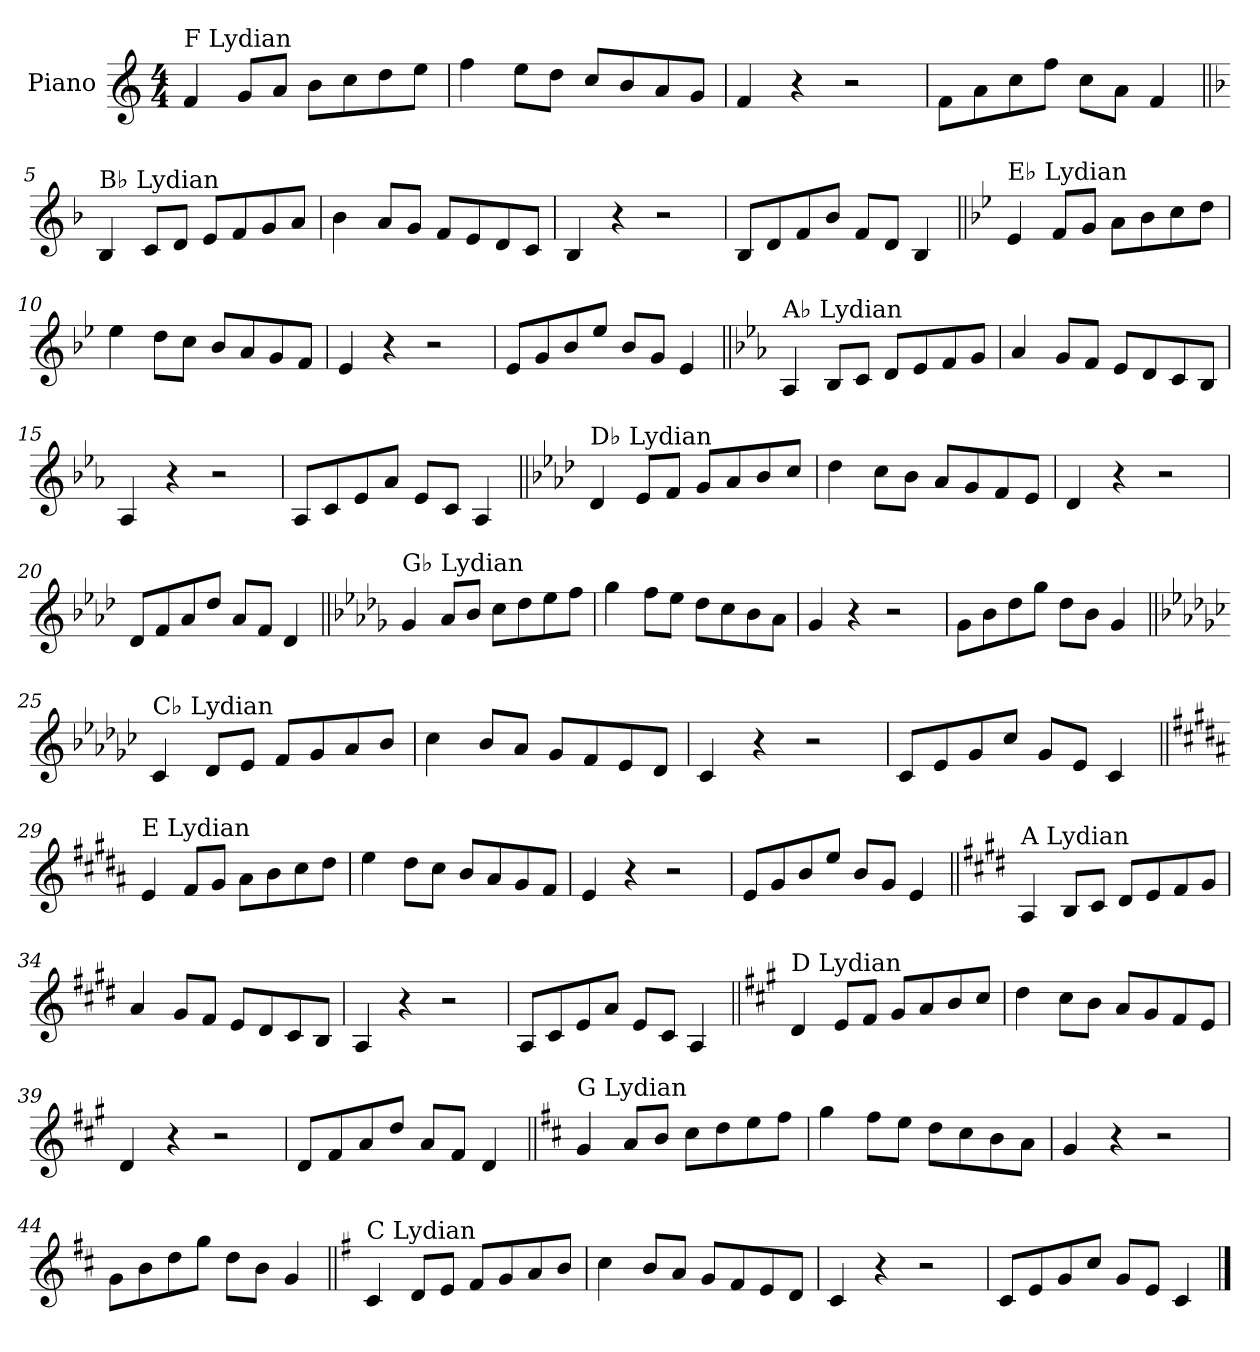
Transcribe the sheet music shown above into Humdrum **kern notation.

**kern
*part1
*staff1
*I"Piano
*I'Pno.
*clefG2
*k[]
*M4/4
=1
!LO:TX:a:t=F Lydian
4f/
8g/L
8a/J
8b\L
8cc\
8dd\
8ee\J
=2
4ff\
8ee\L
8dd\J
8cc/L
8b/
8a/
8g/J
=3
4f/
4r
2r
=4
8f\L
8a\
8cc\
8ff\J
8cc\L
8a\J
4f/
!!LO:LB:g=z
=5||
*k[b-]
!LO:TX:a:t=B♭ Lydian
4B-/
8c/L
8d/J
8e/L
8f/
8g/
8a/J
=6
4b-\
8a/L
8g/J
8f/L
8e/
8d/
8c/J
=7
4B-/
4r
2r
=8
8B-/L
8d/
8f/
8b-/J
8f/L
8d/J
4B-/
!!LO:LB:g=z
=9||
*k[b-e-]
!LO:TX:a:t=E♭ Lydian
4e-/
8f/L
8g/J
8a\L
8b-\
8cc\
8dd\J
=10
4ee-\
8dd\L
8cc\J
8b-/L
8a/
8g/
8f/J
=11
4e-/
4r
2r
=12
8e-/L
8g/
8b-/
8ee-/J
8b-/L
8g/J
4e-/
!!LO:LB:g=z
=13||
*k[b-e-a-]
!LO:TX:a:t=A♭ Lydian
4A-/
8B-/L
8c/J
8d/L
8e-/
8f/
8g/J
=14
4a-/
8g/L
8f/J
8e-/L
8d/
8c/
8B-/J
=15
4A-/
4r
2r
=16
8A-/L
8c/
8e-/
8a-/J
8e-/L
8c/J
4A-/
!!LO:LB:g=z
=17||
*k[b-e-a-d-]
!LO:TX:a:t=D♭ Lydian
4d-/
8e-/L
8f/J
8g/L
8a-/
8b-/
8cc/J
=18
4dd-\
8cc\L
8b-\J
8a-/L
8g/
8f/
8e-/J
=19
4d-/
4r
2r
=20
8d-/L
8f/
8a-/
8dd-/J
8a-/L
8f/J
4d-/
!!LO:LB:g=z
=21||
*k[b-e-a-d-g-]
!LO:TX:a:t=G♭ Lydian
4g-/
8a-/L
8b-/J
8cc\L
8dd-\
8ee-\
8ff\J
=22
4gg-\
8ff\L
8ee-\J
8dd-\L
8cc\
8b-\
8a-\J
=23
4g-/
4r
2r
=24
8g-\L
8b-\
8dd-\
8gg-\J
8dd-\L
8b-\J
4g-/
!!LO:LB:g=z
=25||
*k[b-e-a-d-g-c-]
!LO:TX:a:t=C♭ Lydian
4c-/
8d-/L
8e-/J
8f/L
8g-/
8a-/
8b-/J
=26
4cc-\
8b-/L
8a-/J
8g-/L
8f/
8e-/
8d-/J
=27
4c-/
4r
2r
=28
8c-/L
8e-/
8g-/
8cc-/J
8g-/L
8e-/J
4c-/
!!LO:LB:g=z
=29||
*k[f#c#g#d#a#]
!LO:TX:a:t=E Lydian
4e/
8f#/L
8g#/J
8a#\L
8b\
8cc#\
8dd#\J
=30
4ee\
8dd#\L
8cc#\J
8b/L
8a#/
8g#/
8f#/J
=31
4e/
4r
2r
=32
8e/L
8g#/
8b/
8ee/J
8b/L
8g#/J
4e/
!!LO:LB:g=z
=33||
*k[f#c#g#d#]
!LO:TX:a:t=A Lydian
4A/
8B/L
8c#/J
8d#/L
8e/
8f#/
8g#/J
=34
4a/
8g#/L
8f#/J
8e/L
8d#/
8c#/
8B/J
=35
4A/
4r
2r
=36
8A/L
8c#/
8e/
8a/J
8e/L
8c#/J
4A/
!!LO:LB:g=z
=37||
*k[f#c#g#]
!LO:TX:a:t=D Lydian
4d/
8e/L
8f#/J
8g#/L
8a/
8b/
8cc#/J
=38
4dd\
8cc#\L
8b\J
8a/L
8g#/
8f#/
8e/J
=39
4d/
4r
2r
=40
8d/L
8f#/
8a/
8dd/J
8a/L
8f#/J
4d/
!!LO:LB:g=z
=41||
*k[f#c#]
!LO:TX:a:t=G Lydian
4g/
8a/L
8b/J
8cc#\L
8dd\
8ee\
8ff#\J
=42
4gg\
8ff#\L
8ee\J
8dd\L
8cc#\
8b\
8a\J
=43
4g/
4r
2r
=44
8g\L
8b\
8dd\
8gg\J
8dd\L
8b\J
4g/
!!LO:LB:g=z
=45||
*k[f#]
!LO:TX:a:t=C Lydian
4c/
8d/L
8e/J
8f#/L
8g/
8a/
8b/J
=46
4cc\
8b/L
8a/J
8g/L
8f#/
8e/
8d/J
=47
4c/
4r
2r
=48
8c/L
8e/
8g/
8cc/J
8g/L
8e/J
4c/
==
*-
